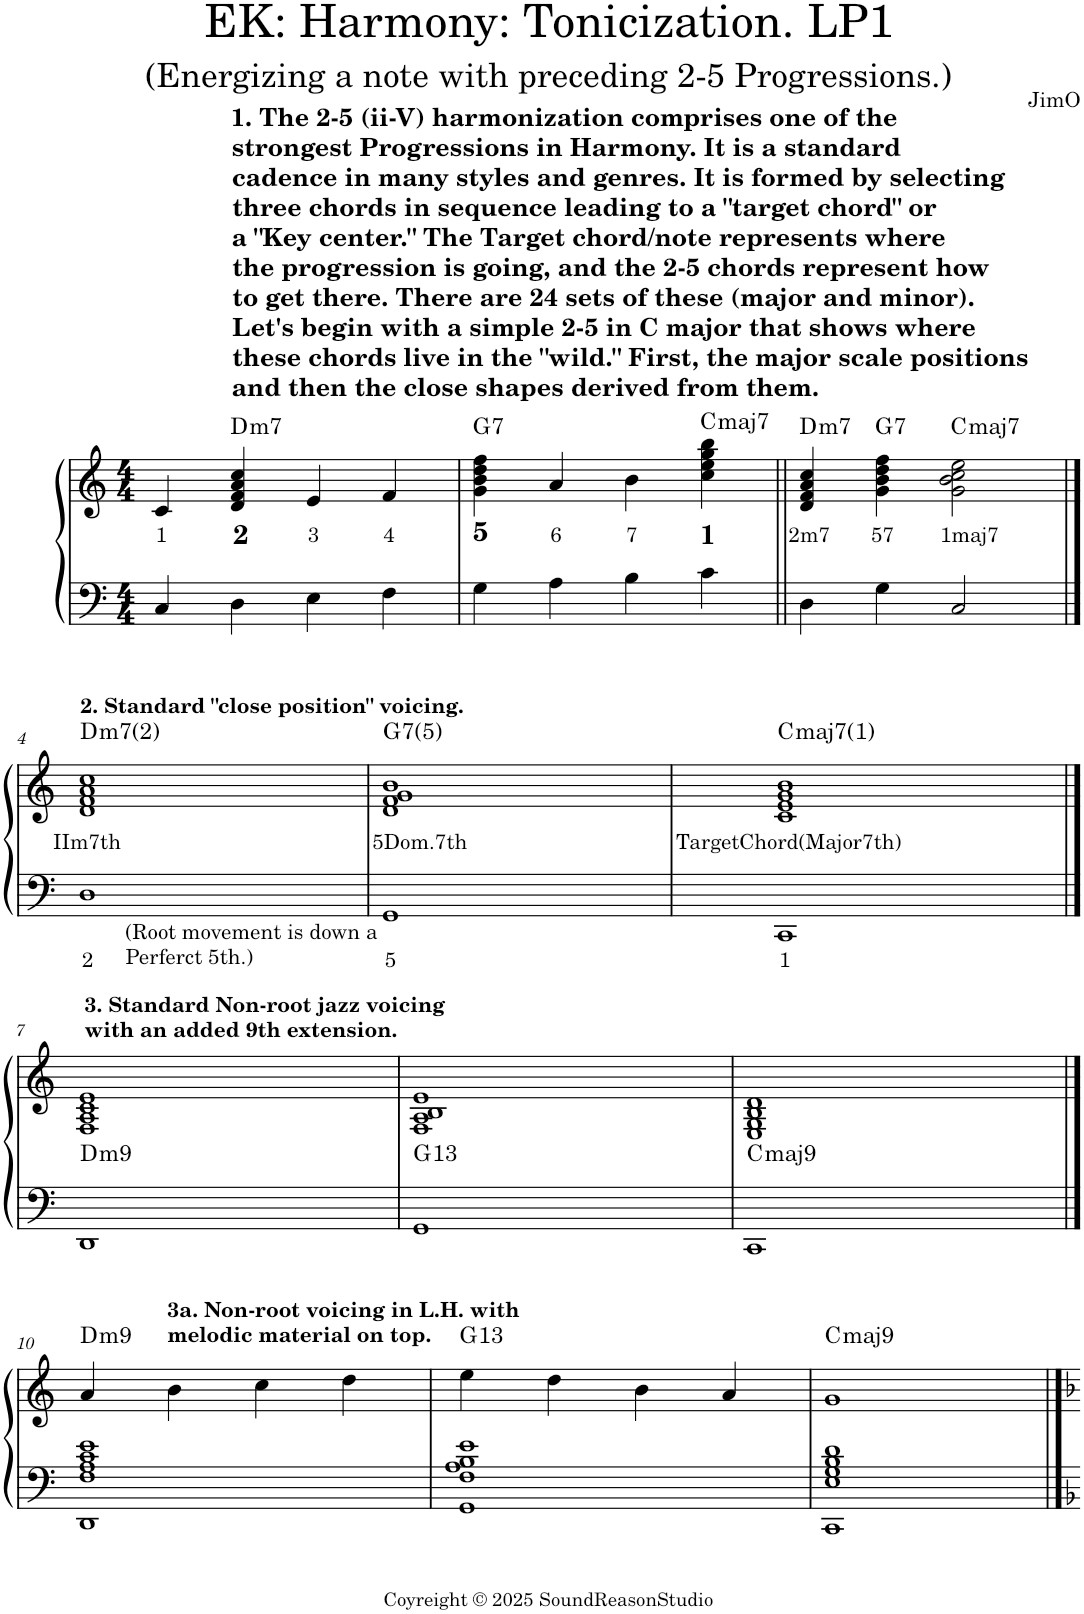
**kern	**text	**kern	**text	**harte
*part1	*part1	*part1	*part1	*part1
*staff2	*staff2	*staff1	*staff1	*
*I"Piano	*	*	*	*
*I'Pno.	*	*	*	*
*clefF4	*	*clefG2	*	*
*k[]	*	*k[]	*	*
*M4/4	*	*M4/4	*	*
=1	=1	=1	=1	=1
!	!	!	!LO:LY:b	!
4C/	.	4c/	1	.
!LO:TX:a:B:t=2	!	!	!	!LO:H:kt=m7
4D\	.	4d/ 4f/ 4a/ 4cc/	.	D:min7
!	!	!	!LO:LY:b	!
4E\	.	4e/	3	.
!	!	!	!LO:LY:b	!
4F\	.	4f/	4	.
=2	=2	=2	=2	=2
!	!	!LO:TX:a:B:t=1. The 2-5 (ii-V) harmonization comprises one of the	!	!
!	!	!LO:TX:a:t=strongest Progressions in Harmony. It is a standard	!	!
!	!	!LO:TX:a:t=cadence in many styles and genres. It is formed by selecting	!	!
!	!	!LO:TX:a:t=three chords in sequence leading to a "target chord" or	!	!
!	!	!LO:TX:a:t=a "Key center." The Target chord/note represents where	!	!
!	!	!LO:TX:a:t=the progression is going, and the 2-5 chords represent how	!	!
!	!	!LO:TX:a:t=to get there. There are 24 sets of these (major and minor).	!	!
!	!	!LO:TX:a:t=Let's begin with a simple 2-5 in C major that shows where	!	!
!	!	!LO:TX:a:t=these chords live in the "wild." First, the major scale positions	!	!
!	!	!LO:TX:a:t=and then the close shapes derived from them.	!	!
!LO:TX:a:B:t=5	!	!	!	!LO:H:kt=7
4G\	.	4g\ 4b\ 4dd\ 4ff\	.	G:7
!	!	!	!LO:LY:b	!
4A\	.	4a/	6	.
!	!	!	!LO:LY:b	!
4B\	.	4b\	7	.
!LO:TX:a:B:t=1	!	!	!	!LO:H:kt=maj7
4c\	.	4cc\ 4ee\ 4gg\ 4bb\	.	C:maj7
=3||	=3||	=3||	=3||	=3||
!	!	!	!LO:LY:b	!LO:H:kt=m7
4D\	.	4d/ 4f/ 4a/ 4cc/	2m7	D:min7
!	!	!	!LO:LY:b	!LO:H:kt=7
4G\	.	4g\ 4b\ 4dd\ 4ff\	57	G:7
!	!	!	!LO:LY:b	!LO:H:kt=maj7
2C/	.	2g\ 2b\ 2cc\ 2ee\	1maj7	C:maj7
!!LO:LB:g=z
==4	==4	==4	==4	==4
!	!	!LO:TX:a:B:t=2. Standard "close position" voicing.	!	!
!LO:TX:b:t=(Root movement is down a	!	!	!	!
!LO:TX:b:t=Perferct 5th.)	!	!	!	!
!	!LO:LY:b	!	!LO:LY:b	!LO:H:kt=m7
1D	2	1d 1f 1a 1cc	IIm7th	D:min7(2)
=5	=5	=5	=5	=5
!	!LO:LY:b	!	!LO:LY:b	!LO:H:kt=7
1GG	5	1d 1f 1g 1b	5Dom.7th	G:7(5)
=6	=6	=6	=6	=6
!	!LO:LY:b	!	!LO:LY:b	!LO:H:kt=maj7
1CC	1	1c 1e 1g 1b	TargetChord(Major7th)	C:maj7(1)
!!LO:LB:g=z
==7	==7	==7	==7	==7
!	!	!LO:TX:a:B:t=3. Standard Non-root jazz voicing	!	!
!	!	!LO:TX:a:t=with an added 9th extension.	!	!LO:H:kt=m9
1DD	.	1F 1A 1c 1e	.	D:min9
=8	=8	=8	=8	=8
!	!	!	!	!LO:H:kt=13
1GG	.	1F 1A 1B 1e	.	G:9(11,13)
=9	=9	=9	=9	=9
!	!	!	!	!LO:H:kt=maj9
1CC	.	1E 1G 1B 1d	.	C:maj9
!!LO:LB:g=z
==10	==10	==10	==10	==10
!	!	!	!	!LO:H:kt=m9
1DD 1F 1A 1c 1e	.	4a/	.	D:min9
!	!	!LO:TX:a:B:t=3a. Non-root voicing in L.H. with	!	!
!	!	!LO:TX:a:t=melodic material on top.	!	!
.	.	4b\	.	.
.	.	4cc\	.	.
.	.	4dd\	.	.
=11	=11	=11	=11	=11
!	!	!	!	!LO:H:kt=13
1GG 1F 1A 1B 1e	.	4ee\	.	G:9(11,13)
.	.	4dd\	.	.
.	.	4b\	.	.
.	.	4a/	.	.
=12	=12	=12	=12	=12
!	!	!	!	!LO:H:kt=maj9
1CC 1E 1G 1B 1d	.	1g	.	C:maj9
==	==	==	==	==
*-	*-	*-	*-	*-
